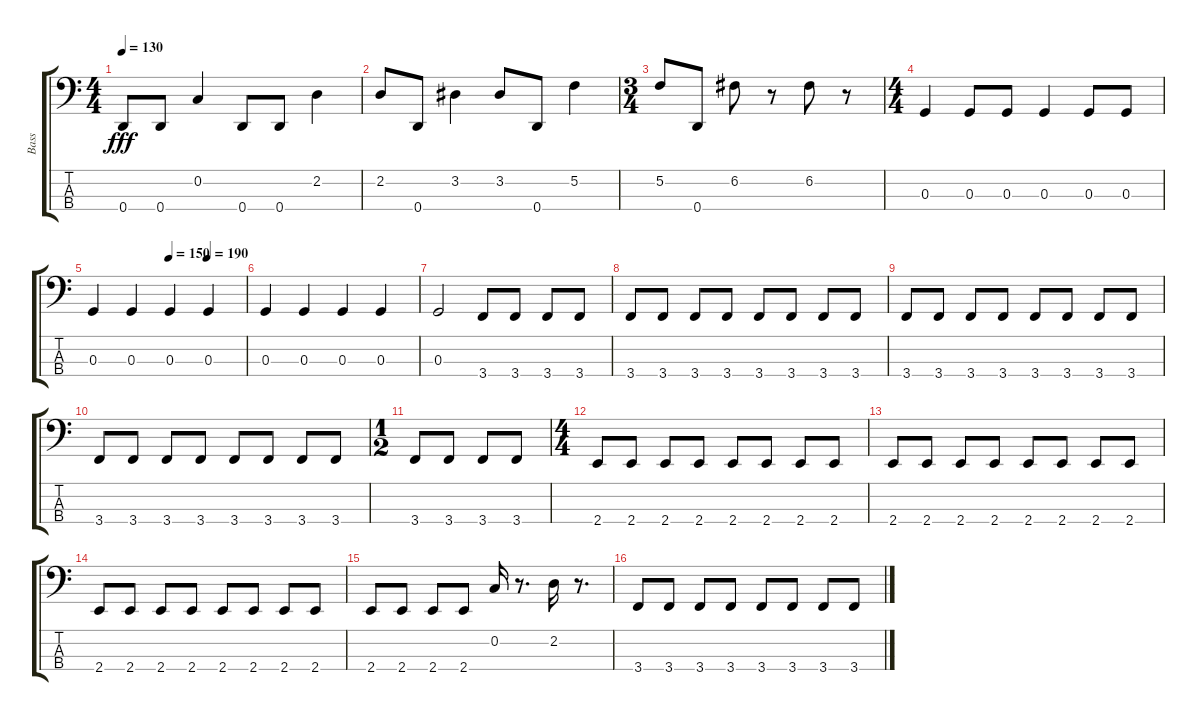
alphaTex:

\track ("Bass" "Bass") {instrument electricbassfinger}
\staff {score tabs}
\tuning (F2 C2 G1 D1) {hide}
\ts (4 4)
\tempo 130
\clef f4
\ks c
0.4.8{dy fff} 0.4.8 0.2.4 0.4.8 0.4.8 2.2.4 |
2.2.8 0.4.8 3.2.4 3.2.8 0.4.8 5.2.4 |
\ts (3 4)
5.2.8 0.4.8 6.2.8 r.8 6.2.8 r.8 |
\ts (4 4)
0.3.4 0.3.8 0.3.8 0.3.4 0.3.8 0.3.8 |
\tempo (150 0.5)
\tempo (190 0.75)
0.3.4 0.3.4 0.3.4 0.3.4 |
0.3.4 0.3.4 0.3.4 0.3.4 |
0.3.2 3.4.8 3.4.8 3.4.8 3.4.8 |
3.4.8 3.4.8 3.4.8 3.4.8 3.4.8 3.4.8 3.4.8 3.4.8 |
3.4.8 3.4.8 3.4.8 3.4.8 3.4.8 3.4.8 3.4.8 3.4.8 |
3.4.8 3.4.8 3.4.8 3.4.8 3.4.8 3.4.8 3.4.8 3.4.8 |
\ts (1 2)
3.4.8 3.4.8 3.4.8 3.4.8 |
\ts (4 4)
2.4.8 2.4.8 2.4.8 2.4.8 2.4.8 2.4.8 2.4.8 2.4.8 |
2.4.8 2.4.8 2.4.8 2.4.8 2.4.8 2.4.8 2.4.8 2.4.8 |
2.4.8 2.4.8 2.4.8 2.4.8 2.4.8 2.4.8 2.4.8 2.4.8 |
2.4.8 2.4.8 2.4.8 2.4.8 0.2.16 r.8{d} 2.2.16 r.8{d} |
3.4.8 3.4.8 3.4.8 3.4.8 3.4.8 3.4.8 3.4.8 3.4.8
